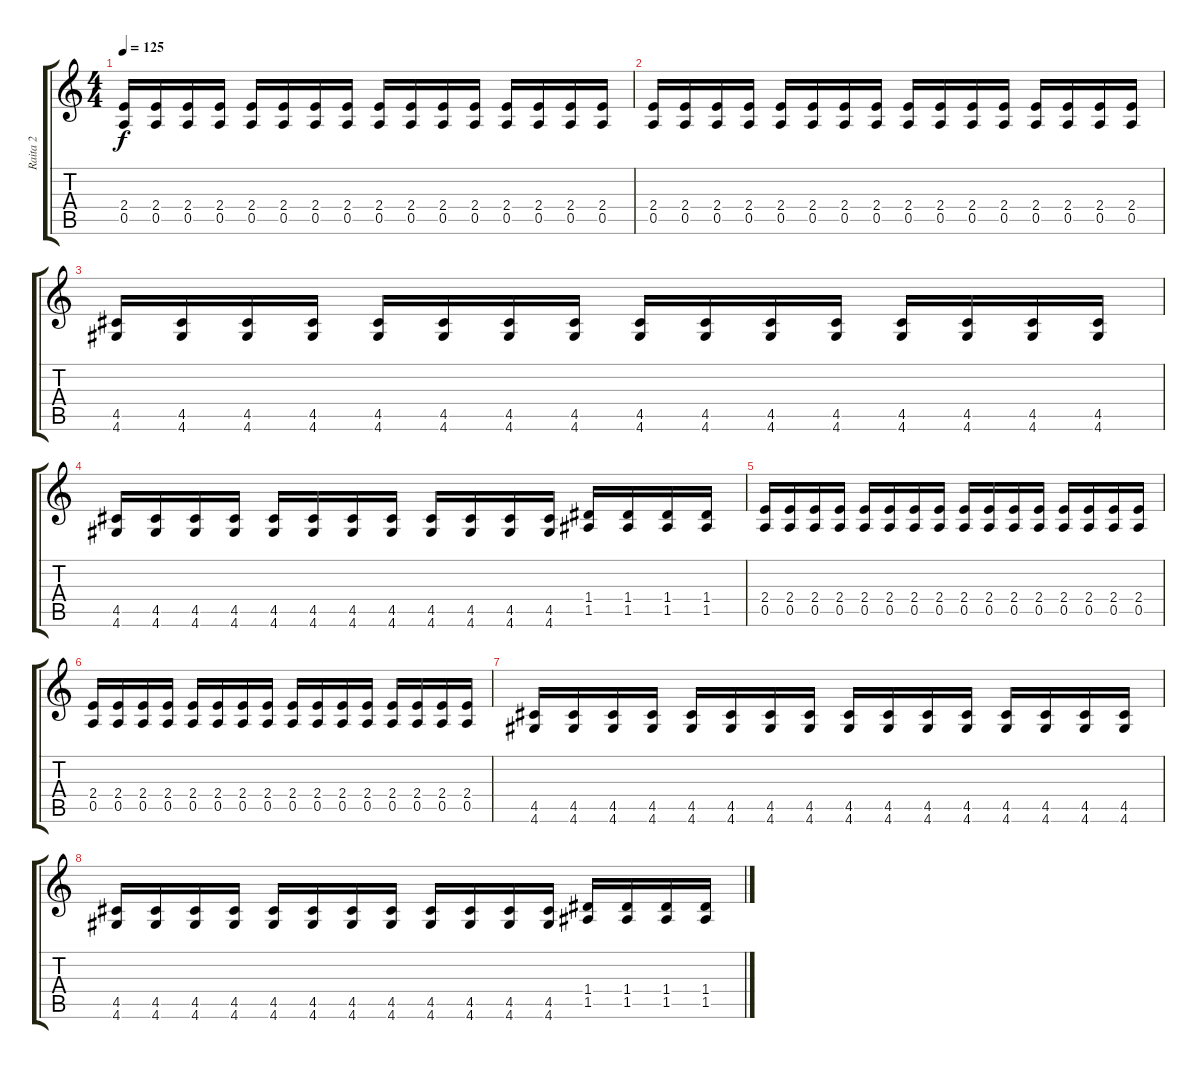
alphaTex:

\track ("Raita 2" "Raita 2") {instrument distortionguitar}
\staff {score tabs}
\tuning (E4 B3 G3 D3 A2 E2) {hide}
\ts (4 4)
\tempo 125
\clef g2
\ks c
(2.4 0.5).16{dy f} (2.4 0.5).16 (2.4 0.5).16 (2.4 0.5).16 (2.4 0.5).16 (2.4 0.5).16 (2.4 0.5).16 (2.4 0.5).16 (2.4 0.5).16 (2.4 0.5).16 (2.4 0.5).16 (2.4 0.5).16 (2.4 0.5).16 (2.4 0.5).16 (2.4 0.5).16 (2.4 0.5).16 |
(2.4 0.5).16 (2.4 0.5).16 (2.4 0.5).16 (2.4 0.5).16 (2.4 0.5).16 (2.4 0.5).16 (2.4 0.5).16 (2.4 0.5).16 (2.4 0.5).16 (2.4 0.5).16 (2.4 0.5).16 (2.4 0.5).16 (2.4 0.5).16 (2.4 0.5).16 (2.4 0.5).16 (2.4 0.5).16 |
(4.5 4.6).16 (4.5 4.6).16 (4.5 4.6).16 (4.5 4.6).16 (4.5 4.6).16 (4.5 4.6).16 (4.5 4.6).16 (4.5 4.6).16 (4.5 4.6).16 (4.5 4.6).16 (4.5 4.6).16 (4.5 4.6).16 (4.5 4.6).16 (4.5 4.6).16 (4.5 4.6).16 (4.5 4.6).16 |
(4.5 4.6).16 (4.5 4.6).16 (4.5 4.6).16 (4.5 4.6).16 (4.5 4.6).16 (4.5 4.6).16 (4.5 4.6).16 (4.5 4.6).16 (4.5 4.6).16 (4.5 4.6).16 (4.5 4.6).16 (4.5 4.6).16 (1.4 1.5).16 (1.4 1.5).16 (1.4 1.5).16 (1.4 1.5).16 |
(2.4 0.5).16 (2.4 0.5).16 (2.4 0.5).16 (2.4 0.5).16 (2.4 0.5).16 (2.4 0.5).16 (2.4 0.5).16 (2.4 0.5).16 (2.4 0.5).16 (2.4 0.5).16 (2.4 0.5).16 (2.4 0.5).16 (2.4 0.5).16 (2.4 0.5).16 (2.4 0.5).16 (2.4 0.5).16 |
(2.4 0.5).16 (2.4 0.5).16 (2.4 0.5).16 (2.4 0.5).16 (2.4 0.5).16 (2.4 0.5).16 (2.4 0.5).16 (2.4 0.5).16 (2.4 0.5).16 (2.4 0.5).16 (2.4 0.5).16 (2.4 0.5).16 (2.4 0.5).16 (2.4 0.5).16 (2.4 0.5).16 (2.4 0.5).16 |
(4.5 4.6).16 (4.5 4.6).16 (4.5 4.6).16 (4.5 4.6).16 (4.5 4.6).16 (4.5 4.6).16 (4.5 4.6).16 (4.5 4.6).16 (4.5 4.6).16 (4.5 4.6).16 (4.5 4.6).16 (4.5 4.6).16 (4.5 4.6).16 (4.5 4.6).16 (4.5 4.6).16 (4.5 4.6).16 |
(4.5 4.6).16 (4.5 4.6).16 (4.5 4.6).16 (4.5 4.6).16 (4.5 4.6).16 (4.5 4.6).16 (4.5 4.6).16 (4.5 4.6).16 (4.5 4.6).16 (4.5 4.6).16 (4.5 4.6).16 (4.5 4.6).16 (1.4 1.5).16 (1.4 1.5).16 (1.4 1.5).16 (1.4 1.5).16
